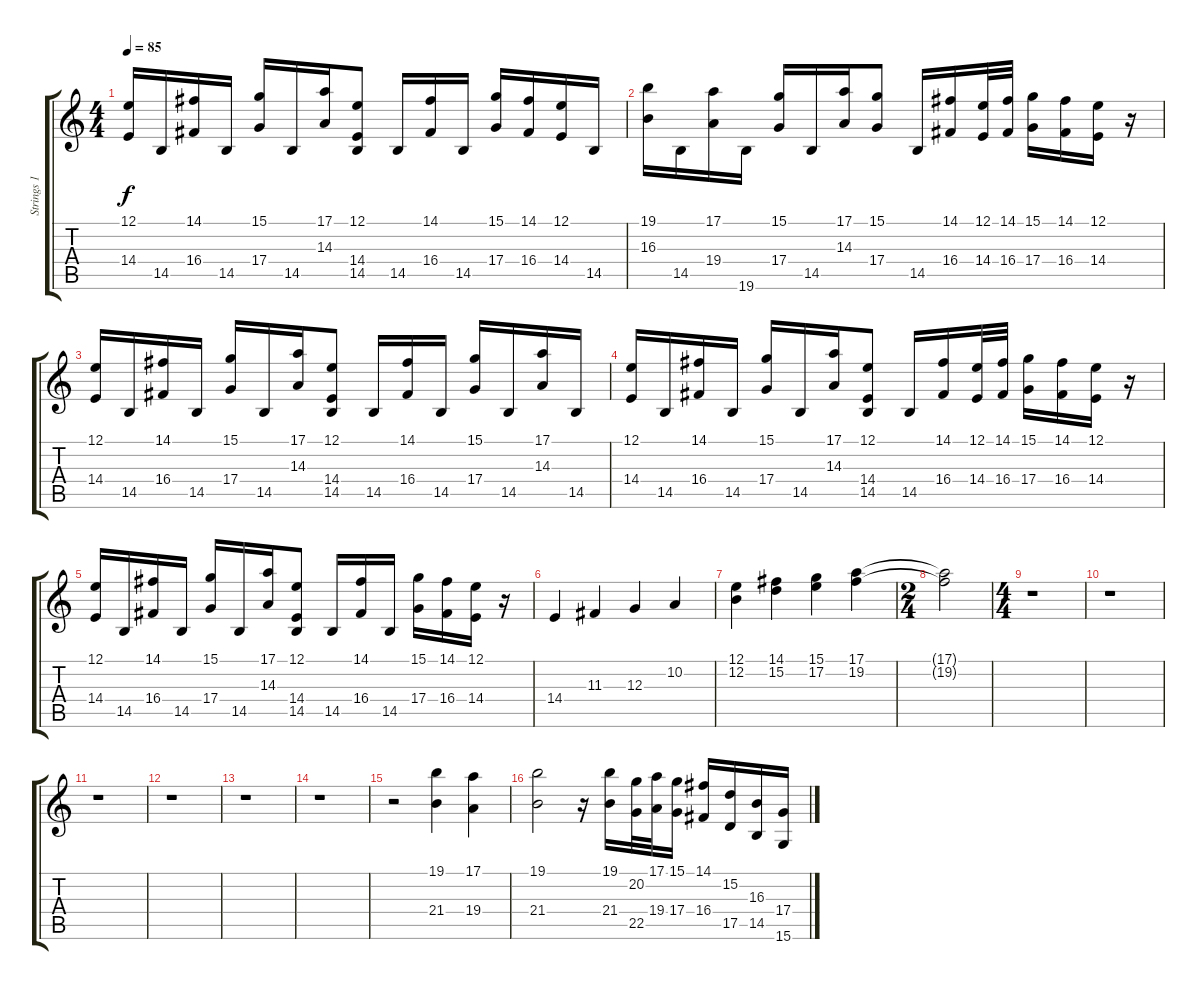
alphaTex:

\track ("Strings 1" "Strings 1") {instrument stringensemble1}
\staff {score tabs}
\tuning (E4 B3 G3 D3 A2 E2) {hide}
\ts (4 4)
\tempo 85
\clef g2
\ks c
(12.1 14.4).16{dy f} 14.5.16 (14.1 16.4).16 14.5.16 (15.1 17.4).16 14.5.16 (17.1 14.3).16 (12.1 14.4 14.5).8 14.5.16 (14.1 16.4).16 14.5.16 (15.1 17.4).16 (14.1 16.4).16 (12.1 14.4).16 14.5.16 |
(19.1 16.3).16 14.5.16 (17.1 19.4).16 19.6.16 (15.1 17.4).16 14.5.16 (17.1 14.3).16 (15.1 17.4).8 14.5.16 (14.1 16.4).16 (12.1 14.4).32 (14.1 16.4).32 (15.1 17.4).16 (14.1 16.4).16 (12.1 14.4).16 r.16 |
(12.1 14.4).16 14.5.16 (14.1 16.4).16 14.5.16 (15.1 17.4).16 14.5.16 (17.1 14.3).16 (12.1 14.4 14.5).8 14.5.16 (14.1 16.4).16 14.5.16 (15.1 17.4).16 14.5.16 (17.1 14.3).16 14.5.16 |
(12.1 14.4).16 14.5.16 (14.1 16.4).16 14.5.16 (15.1 17.4).16 14.5.16 (17.1 14.3).16 (12.1 14.4 14.5).8 14.5.16 (14.1 16.4).16 (12.1 14.4).32 (14.1 16.4).32 (15.1 17.4).16 (14.1 16.4).16 (12.1 14.4).16 r.16 |
(12.1 14.4).16 14.5.16 (14.1 16.4).16 14.5.16 (15.1 17.4).16 14.5.16 (17.1 14.3).16 (12.1 14.4 14.5).8 14.5.16 (14.1 16.4).16 14.5.16 (15.1 17.4).16 (14.1 16.4).16 (12.1 14.4).16 r.16 |
14.4.4 11.3.4 12.3.4 10.2.4 |
(12.1 12.2).4 (14.1 15.2).4 (15.1 17.2).4 (17.1 19.2).4 |
\ts (2 4)
(17.1{t} 19.2{t}).2 |
\ts (4 4)
r.1 |
r.1 |
r.1 |
r.1 |
r.1 |
r.1 |
r.2 (19.1 21.4).4 (17.1 19.4).4 |
(19.1 21.4).2 r.16 (19.1 21.4).16 (20.2 22.5).32 (17.1 19.4).32 (15.1 17.4).16 (14.1 16.4).16 (15.2 17.5).16 (16.3 14.5).16 (17.4 15.6).16
